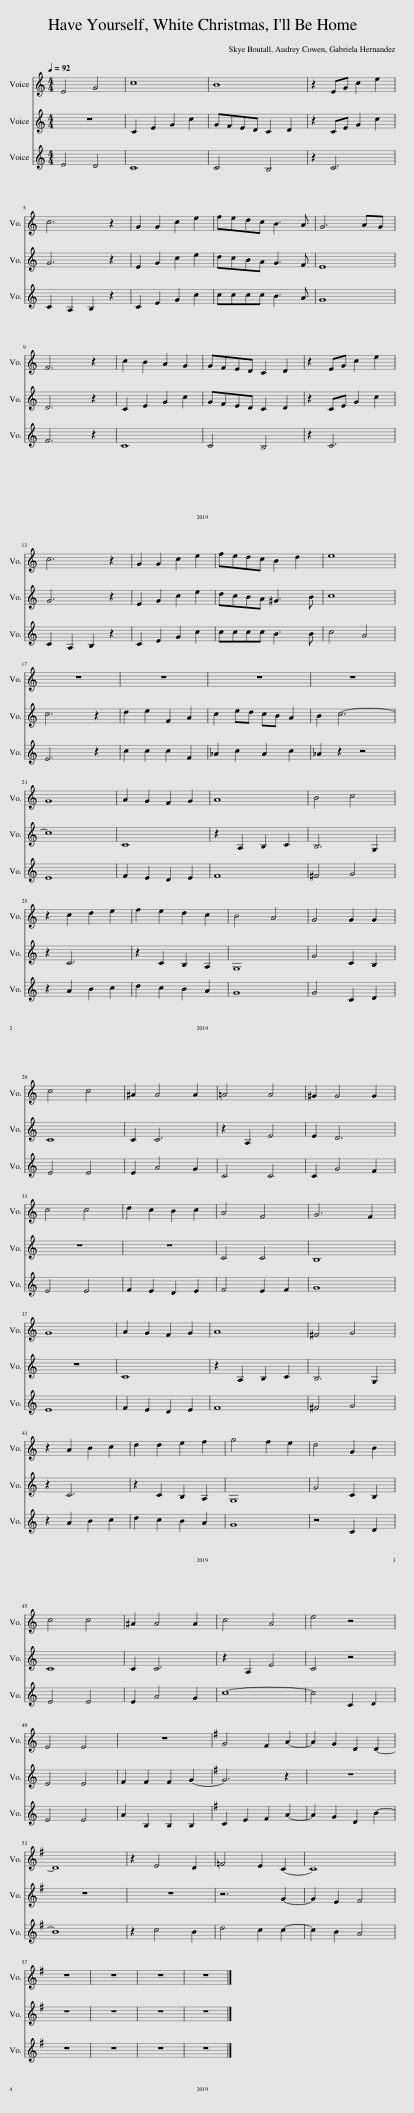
X:1
%%score 1 2 3
L:1/8
Q:1/4=92
M:4/4
I:linebreak $
K:C
V:1 treble
V:2 treble
V:3 treble
V:1
 E4 G4 | c8 | B8 | z2 EG c2 e2 |$ c6 z2 | %5
 G2 G2 c2 e2 | fedc B3 A | G6 AG |$ F6 z2 | c2 B2 A2 G2 | %10
 GFED C2 D2 | z2 EG c2 e2 |$ c6 z2 | G2 G2 c2 e2 | fedc B2 d2 | %15
 e8 |$ z8 | z8 | z8 | z8 |$ %20
 G8 | A2 G2 F2 G2 | A8 | B4 c4 |$ z2 c2 d2 e2 | %25
 f2 e2 d2 c2 | B4 A4 | G4 G2 G2 |$ c4 c4 | ^A2 A4 A2 | %30
 =A4 A4 | ^G2 G4 G2 |$ c4 c4 | d2 c2 B2 c2 | A4 F4 | %35
 G6 F2 |$ G8 | A2 G2 F2 G2 | A8 | ^F4 G4 |$ %40
 z2 A2 B2 c2 | d2 d2 e2 f2 | g4 f2 e2 | d4 G2 B2 |$ c4 c4 | %45
 ^A2 A4 A2 | c4 A4 | e4 z4 |$ E4 E4 | z8 | %50
[K:G] G4 F2 A2- | A2 G2 D2 D2- |$ D8 | z2 E4 D2 | =F4 E2 C2- | %55
 C8 |$ z8 | z8 | z8 | z8 |] %60
V:2
 z8 | C2 E2 G2 c2 | GFED C2 D2 | z2 CE G2 c2 |$ G6 z2 | %5
 E2 G2 c2 e2 | dcBA G3 F | E8 |$ D6 z2 | C2 E2 G2 c2 | %10
 GFED C2 D2 | z2 CE G2 c2 |$ G6 z2 | E2 G2 c2 e2 | dcBA ^G3 B | %15
 c8 |$ c6 z2 | d2 e2 F2 A2 | c2 ed cB A2 | B2 c6- |$ %20
 c8 | C8 | z2 A,2 B,2 C2 | B,6 G,2 |$ z2 C6 | %25
 z2 C2 B,2 A,2 | G,8 | G4 C2 B,2 |$ C8 | C2 C6 | %30
 z2 A,2 E4 | E2 D6 |$ z8 | z8 | C4 C4 | %35
 B,8 |$ z8 | C8 | z2 A,2 B,2 C2 | B,6 G,2 |$ %40
 z2 C6 | z2 C2 B,2 A,2 | G,8 | G4 C2 B,2 |$ C8 | %45
 C2 C6 | z2 A,2 E4 | C4 z4 |$ E4 E4 | F2 F2 F2 G2- | %50
[K:G] G6 z2 | z8 |$ z8 | z8 | z6 G2- | %55
 G2 E2 F4 |$ z8 | z8 | z8 | z8 |] %60
V:3
 E4 D4 | C8 | C4 B,4 | z2 C6 |$ C2 A,2 B,2 z2 | %5
 C2 E2 G2 c2 | cccc B3 A | G8 |$ F6 z2 | C8 | %10
 C4 B,4 | z2 C6 |$ C2 A,2 B,2 z2 | C2 E2 G2 c2 | cccc B3 B | %15
 c4 A4 |$ E6 z2 | c2 c2 c2 F2 | _A2 c2 A2 c2 | _A2 z2 z4 |$ %20
 E8 | F2 E2 D2 E2 | F8 | ^F4 G4 |$ z2 A2 B2 c2 | %25
 d2 c2 B2 A2 | G8 | G4 C2 D2 |$ E4 E4 | E2 A4 G2 | %30
 C4 C4 | C2 G4 F2 |$ E4 E4 | F2 E2 D2 E2 | F4 E2 F2 | %35
 G8 |$ E8 | F2 E2 D2 E2 | F8 | ^F4 G4 |$ %40
 z2 A2 B2 c2 | d2 c2 B2 A2 | G8 | z4 C2 D2 |$ E4 E4 | %45
 E2 A4 G2 | c8- | c4 C2 D2 |$ E4 E4 | A2 B,2 B,2 B,2 | %50
[K:G] C2 E2 F2 A2- | A2 G2 D2 B2- |$ B8 | z2 c4 B2 | d4 c2 c2- | %55
 c2 B2 A4 |$ z8 | z8 | z8 | z8 |] %60
